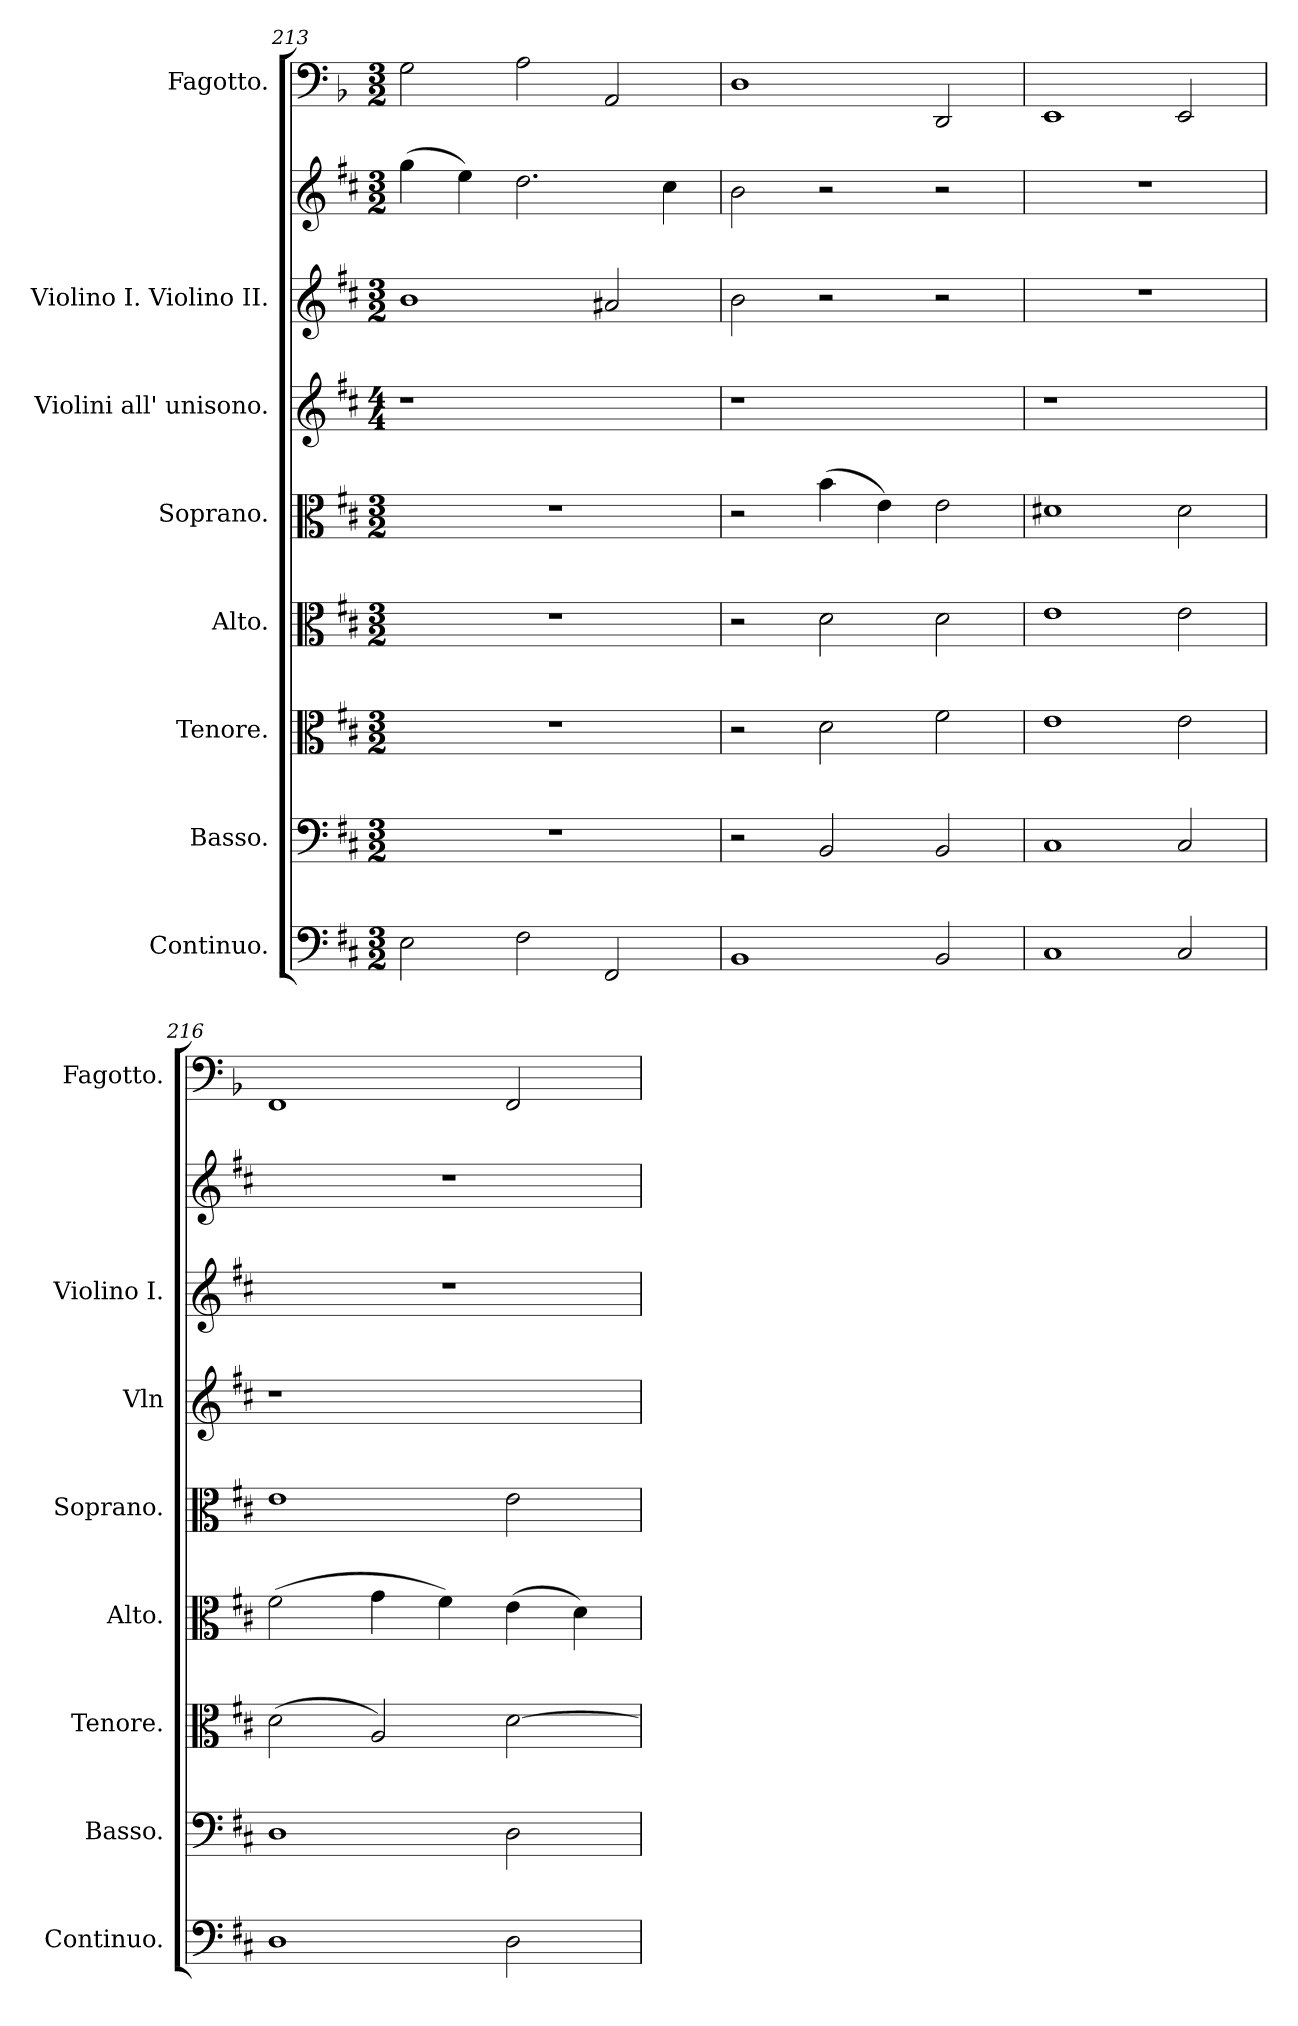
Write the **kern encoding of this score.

**kern	**kern	**kern	**kern	**kern	**kern	**kern	**kern	**kern
*part8	*part7	*part6	*part5	*part4	*part3	*part2	*part2	*part1
*staff9	*staff8	*staff7	*staff6	*staff5	*staff4	*staff3	*staff2	*staff1
*I"Continuo.	*I"Basso.	*I"Tenore.	*I"Alto.	*I"Soprano.	*I"Violini all' unisono.	*I"Violino I. Violino II.	*	*I"Fagotto.
*I'Continuo.	*I'Basso.	*I'Tenore.	*I'Alto.	*I'Soprano.	*I'Vln	*I'Violino I.	*	*I'Fagotto.
*clefF4	*clefF4	*clefC3	*clefC3	*clefC3	*clefG2	*clefG2	*clefG2	*clefF4
*	*	*	*	*	*	*	*	*ITrd2c3
*k[f#c#]	*k[f#c#]	*k[f#c#]	*k[f#c#]	*k[f#c#]	*k[f#c#]	*k[f#c#]	*k[f#c#]	*k[f#c#]
*D:	*D:	*D:	*D:	*D:	*D:	*D:	*D:	*D:
*M3/2	*M3/2	*M3/2	*M3/2	*M3/2	*M4/4	*M3/2	*M3/2	*M3/2
=213	=213	=213	=213	=213	=213	=213	=213	=213
2E\	1.r	1.r	1.r	1.r	1r	1b	(>4gg\	2E\
.	.	.	.	.	.	.	4ee\)	.
2F#\	.	.	.	.	.	.	2.dd\	2F#\
2FF#/	.	.	.	.	2ryy	2a#X/	.	2FF#/
.	.	.	.	.	.	.	4cc#\	.
=214!	=214!	=214!	=214!	=214!	=214!	=214!	=214!	=214!
1BB	2r	2r	2r	2r	1r	2b\	2b\	1BB
.	2BB/	2d\	2d\	(>4b\	.	2r	2r	.
.	.	.	.	4e\)	.	.	.	.
2BB/	2BB/	2f#\	2d\	2e\	2ryy	2r	2r	2BBB/
=215!	=215!	=215!	=215!	=215!	=215!	=215!	=215!	=215!
1C#	1C#	1e	1e	1d#X	1r	1.r	1.r	1CC#
2C#/	2C#/	2e\	2e\	2d#\	2ryy	.	.	2CC#/
=216!	=216!	=216!	=216!	=216!	=216!	=216!	=216!	=216!
1D	1D	(>2d\	(>2f#\	1e	1r	1.r	1.r	1DD
.	.	2A/)	4g\	.	.	.	.	.
.	.	.	4f#\)	.	.	.	.	.
2D\	2D\	[>2d\	(>4e\	2e\	2ryy	.	.	2DD/
.	.	.	4d\)	.	.	.	.	.
=!	=!	=!	=!	=!	=!	=!	=!	=!
*-	*-	*-	*-	*-	*-	*-	*-	*-
